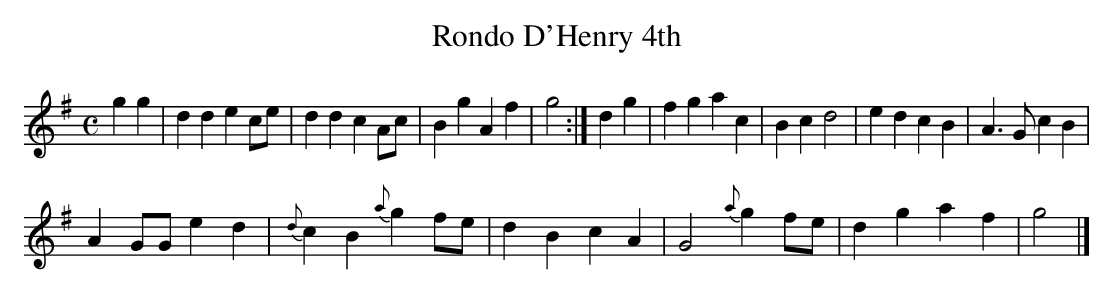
X:1
T:Rondo D'Henry 4th
M:C
K:G
g2g2|\
d2d2 e2ce| d2d2 c2Ac| B2g2 A2f2| g4:|\
d2g2|\
f2g2 a2c2| B2c2 d4| e2d2 c2B2| A3G c2B2|
A2GG e2d2| {d}c2B2 {a}g2fe| d2B2 c2A2| G4 {a}g2fe| d2g2 a2f2| g4|]
